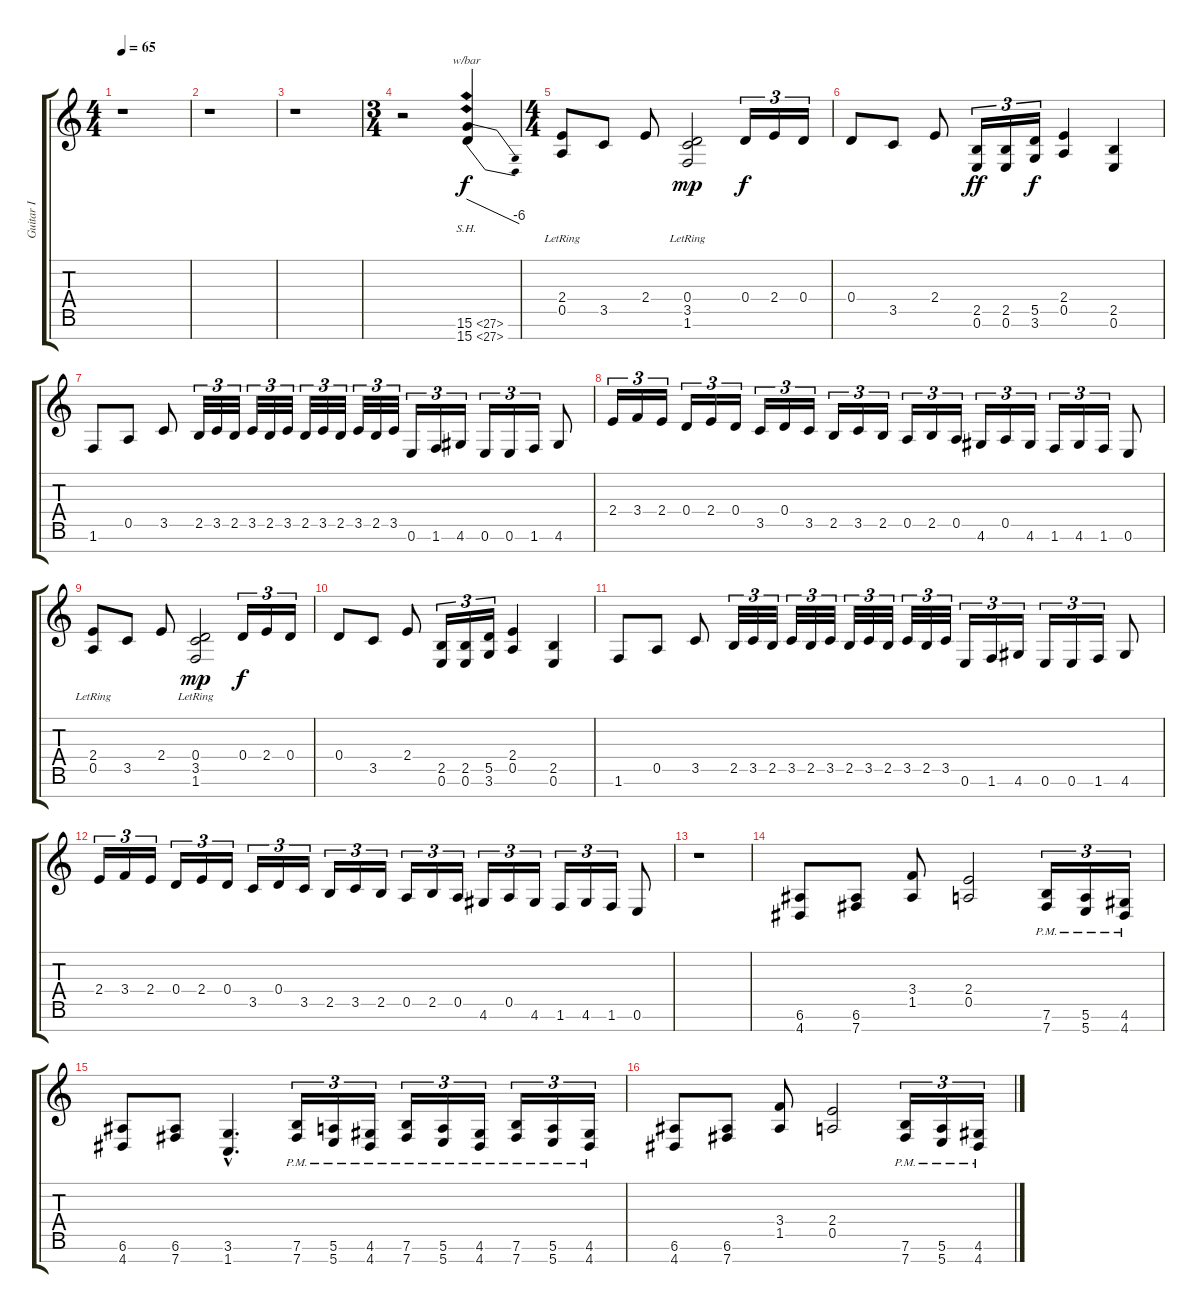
\track ("Guitar I" "Guitar I") {instrument distortionguitar}
\staff {score tabs}
\tuning (E4 B3 G3 D3 A2 E2 B1) {hide}
\ts (4 4)
\tempo 65
\clef g2
\ks c
r.1{dy f} |
r.1 |
r.1 |
\ts (3 4)
r.2 (15.6{sh 12} 15.7{sh 12}).4{tbe (dive default 0 0 60 -24)} |
\ts (4 4)
(2.4{lr} 0.5{lr}).8 3.5.8 2.4.8 (0.4 3.5{lr} 1.6{lr}).2{dy mp} 0.4.16{tu (3 2) dy f} 2.4.16{tu (3 2)} 0.4.16{tu (3 2)} |
0.4.8 3.5.8 2.4.8 (2.5 0.6).16{tu (3 2) dy ff} (2.5 0.6).16{tu (3 2)} (5.5 3.6).16{tu (3 2) dy f} (2.4 0.5).4 (2.5 0.6).4 |
1.6.8 0.5.8 3.5.8 2.5.32{tu (3 2)} 3.5.32{tu (3 2)} 2.5.32{tu (3 2)} 3.5.32{tu (3 2)} 2.5.32{tu (3 2)} 3.5.32{tu (3 2)} 2.5.32{tu (3 2)} 3.5.32{tu (3 2)} 2.5.32{tu (3 2)} 3.5.32{tu (3 2)} 2.5.32{tu (3 2)} 3.5.32{tu (3 2)} 0.6.16{tu (3 2)} 1.6.16{tu (3 2)} 4.6.16{tu (3 2)} 0.6.16{tu (3 2)} 0.6.16{tu (3 2)} 1.6.16{tu (3 2)} 4.6.8 |
2.4.16{tu (3 2)} 3.4.16{tu (3 2)} 2.4.16{tu (3 2)} 0.4.16{tu (3 2)} 2.4.16{tu (3 2)} 0.4.16{tu (3 2)} 3.5.16{tu (3 2)} 0.4.16{tu (3 2)} 3.5.16{tu (3 2)} 2.5.16{tu (3 2)} 3.5.16{tu (3 2)} 2.5.16{tu (3 2)} 0.5.16{tu (3 2)} 2.5.16{tu (3 2)} 0.5.16{tu (3 2)} 4.6.16{tu (3 2)} 0.5.16{tu (3 2)} 4.6.16{tu (3 2)} 1.6.16{tu (3 2)} 4.6.16{tu (3 2)} 1.6.16{tu (3 2)} 0.6.8 |
(2.4{lr} 0.5{lr}).8 3.5.8 2.4.8 (0.4 3.5{lr} 1.6{lr}).2{dy mp} 0.4.16{tu (3 2) dy f} 2.4.16{tu (3 2)} 0.4.16{tu (3 2)} |
0.4.8 3.5.8 2.4.8 (2.5 0.6).16{tu (3 2)} (2.5 0.6).16{tu (3 2)} (5.5 3.6).16{tu (3 2)} (2.4 0.5).4 (2.5 0.6).4 |
1.6.8 0.5.8 3.5.8 2.5.32{tu (3 2)} 3.5.32{tu (3 2)} 2.5.32{tu (3 2)} 3.5.32{tu (3 2)} 2.5.32{tu (3 2)} 3.5.32{tu (3 2)} 2.5.32{tu (3 2)} 3.5.32{tu (3 2)} 2.5.32{tu (3 2)} 3.5.32{tu (3 2)} 2.5.32{tu (3 2)} 3.5.32{tu (3 2)} 0.6.16{tu (3 2)} 1.6.16{tu (3 2)} 4.6.16{tu (3 2)} 0.6.16{tu (3 2)} 0.6.16{tu (3 2)} 1.6.16{tu (3 2)} 4.6.8 |
2.4.16{tu (3 2)} 3.4.16{tu (3 2)} 2.4.16{tu (3 2)} 0.4.16{tu (3 2)} 2.4.16{tu (3 2)} 0.4.16{tu (3 2)} 3.5.16{tu (3 2)} 0.4.16{tu (3 2)} 3.5.16{tu (3 2)} 2.5.16{tu (3 2)} 3.5.16{tu (3 2)} 2.5.16{tu (3 2)} 0.5.16{tu (3 2)} 2.5.16{tu (3 2)} 0.5.16{tu (3 2)} 4.6.16{tu (3 2)} 0.5.16{tu (3 2)} 4.6.16{tu (3 2)} 1.6.16{tu (3 2)} 4.6.16{tu (3 2)} 1.6.16{tu (3 2)} 0.6.8 |
r.1 |
(6.6 4.7).8{balance 8} (6.6 7.7).8 (3.4 1.5).8 (2.4 0.5).2 (7.6{pm} 7.7{pm}).16{tu (3 2)} (5.6{pm} 5.7{pm}).16{tu (3 2)} (4.6{pm} 4.7{pm}).16{tu (3 2)} |
(6.6 4.7).8 (6.6 7.7).8 (3.6{hac} 1.7{hac}).4{d} (7.6{pm} 7.7{pm}).16{tu (3 2)} (5.6{pm} 5.7{pm}).16{tu (3 2)} (4.6{pm} 4.7{pm}).16{tu (3 2)} (7.6{pm} 7.7{pm}).16{tu (3 2)} (5.6{pm} 5.7{pm}).16{tu (3 2)} (4.6{pm} 4.7{pm}).16{tu (3 2)} (7.6{pm} 7.7{pm}).16{tu (3 2)} (5.6{pm} 5.7{pm}).16{tu (3 2)} (4.6{pm} 4.7{pm}).16{tu (3 2)} |
(6.6 4.7).8 (6.6 7.7).8 (3.4 1.5).8 (2.4 0.5).2 (7.6{pm} 7.7{pm}).16{tu (3 2)} (5.6{pm} 5.7{pm}).16{tu (3 2)} (4.6{pm} 4.7{pm}).16{tu (3 2)}
